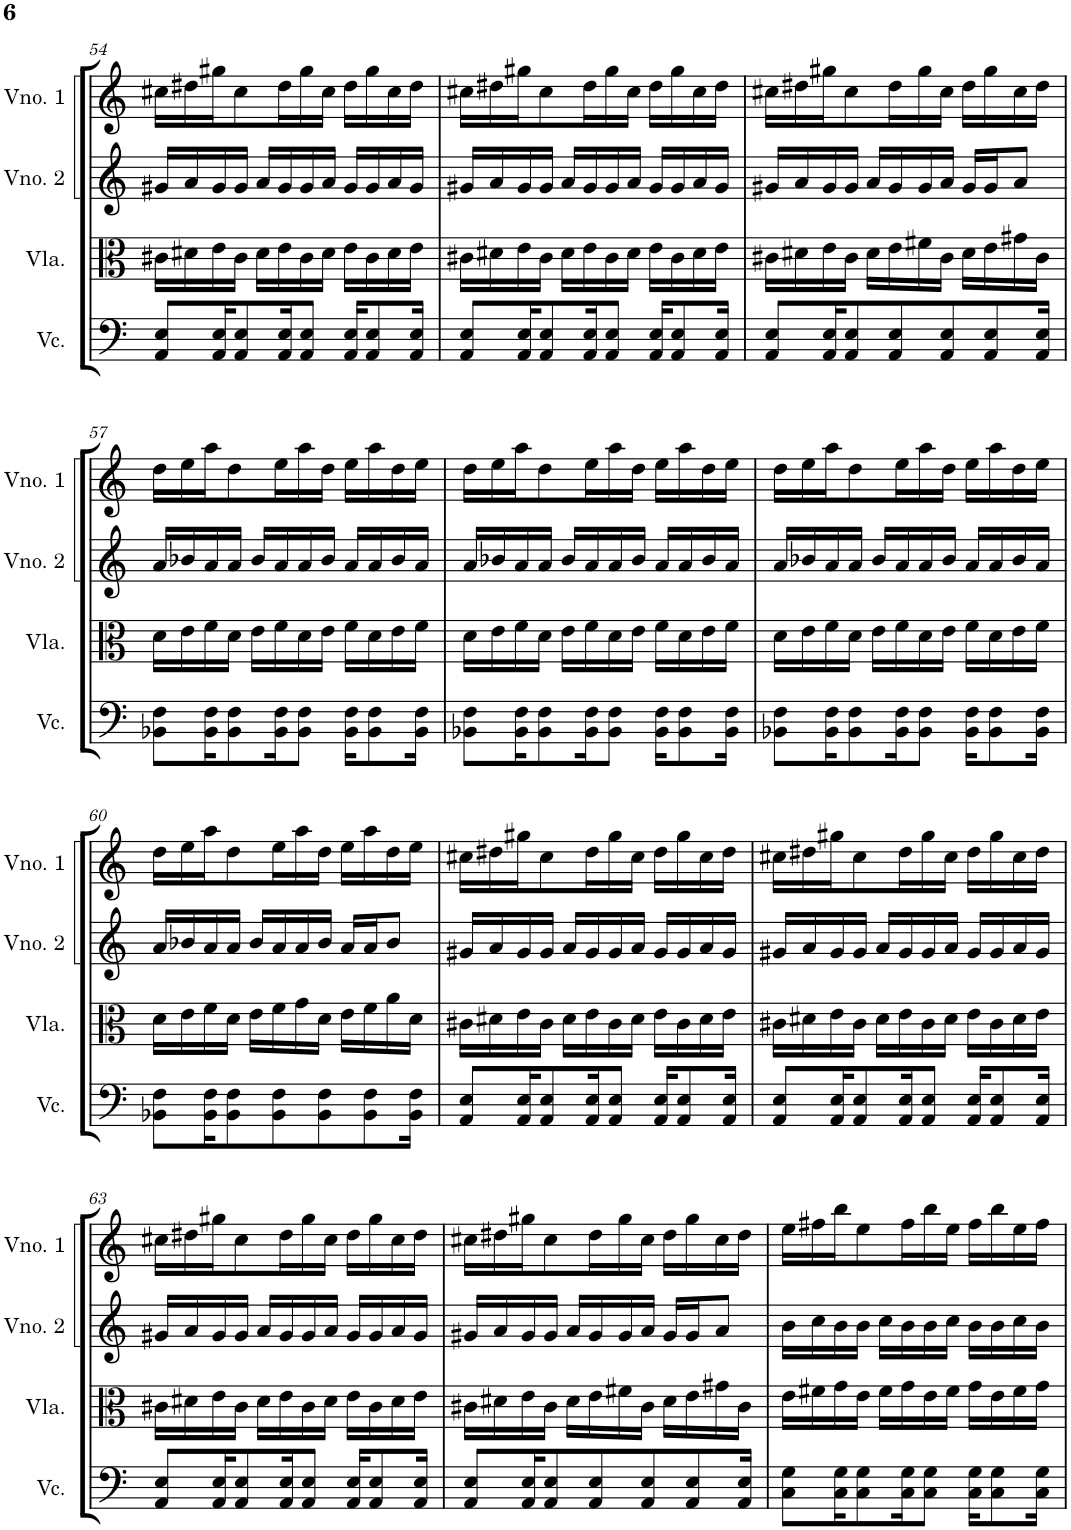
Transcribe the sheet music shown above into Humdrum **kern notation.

**kern	**kern	**kern	**kern
*part4	*part3	*part2	*part1
*staff4	*staff3	*staff2	*staff1
*I"Violoncelo	*I"Viola	*I"Violino 2	*I"Violino 1
*I'Vc.	*I'Vla.	*I'Vno. 2	*I'Vno. 1
!!LO:PB:g=z
*clefF4	*clefC3	*clefG2	*clefG2
*k[]	*k[]	*k[]	*k[]
*M3/4	*M3/4	*M3/4	*M3/4
=54	=54	=54	=54
8AA/ 8E/L	16c#X\LL	16g#X/LL	16cc#X\LL
.	16d#X\	16a/	16dd#X\
16AA/ 16E/K	16e\	16g#/	16gg#X\J
8AA/ 8E/	16c#\JJ	16g#/JJ	8cc#\
.	16d#\LL	16a/LL	.
16AA/ 16E/K	16e\	16g#/	16dd#\L
8AA/ 8E/J	16c#\	16g#/	16gg#\
.	16d#\JJ	16a/JJ	16cc#\JJ
16AA/ 16E/KL	16e\LL	16g#/LL	16dd#\LL
8AA/ 8E/	16c#\	16g#/	16gg#\
.	16d#\	16a/	16cc#\
16AA/ 16E/Jk	16e\JJ	16g#/JJ	16dd#\JJ
=55	=55	=55	=55
8AA/ 8E/L	16c#X\LL	16g#X/LL	16cc#X\LL
.	16d#X\	16a/	16dd#X\
16AA/ 16E/K	16e\	16g#/	16gg#X\J
8AA/ 8E/	16c#\JJ	16g#/JJ	8cc#\
.	16d#\LL	16a/LL	.
16AA/ 16E/K	16e\	16g#/	16dd#\L
8AA/ 8E/J	16c#\	16g#/	16gg#\
.	16d#\JJ	16a/JJ	16cc#\JJ
16AA/ 16E/KL	16e\LL	16g#/LL	16dd#\LL
8AA/ 8E/	16c#\	16g#/	16gg#\
.	16d#\	16a/	16cc#\
16AA/ 16E/Jk	16e\JJ	16g#/JJ	16dd#\JJ
=56	=56	=56	=56
8AA/ 8E/L	16c#X\LL	16g#X/LL	16cc#X\LL
.	16d#X\	16a/	16dd#X\
16AA/ 16E/K	16e\	16g#/	16gg#X\J
8AA/ 8E/	16c#\JJ	16g#/JJ	8cc#\
.	16d#\LL	16a/LL	.
8AA/ 8E/	16e\	16g#/	16dd#\L
.	16f#X\	16g#/	16gg#\
8AA/ 8E/	16c#\JJ	16a/JJ	16cc#\JJ
.	16d#\LL	16g#/LL	16dd#\LL
8AA/ 8E/	16e\	16g#/J	16gg#\
.	16g#X\	8a/J	16cc#\
16AA/ 16E/Jk	16c#\JJ	.	16dd#\JJ
!!LO:LB:g=z
=57	=57	=57	=57
8BB-X\ 8F\L	16d\LL	16a/LL	16dd\LL
.	16e\	16b-X/	16ee\
16BB-\ 16F\K	16f\	16a/	16aa\J
8BB-\ 8F\	16d\JJ	16a/JJ	8dd\
.	16e\LL	16b-/LL	.
16BB-\ 16F\K	16f\	16a/	16ee\L
8BB-\ 8F\J	16d\	16a/	16aa\
.	16e\JJ	16b-/JJ	16dd\JJ
16BB-\ 16F\KL	16f\LL	16a/LL	16ee\LL
8BB-\ 8F\	16d\	16a/	16aa\
.	16e\	16b-/	16dd\
16BB-\ 16F\Jk	16f\JJ	16a/JJ	16ee\JJ
=58	=58	=58	=58
8BB-X\ 8F\L	16d\LL	16a/LL	16dd\LL
.	16e\	16b-X/	16ee\
16BB-\ 16F\K	16f\	16a/	16aa\J
8BB-\ 8F\	16d\JJ	16a/JJ	8dd\
.	16e\LL	16b-/LL	.
16BB-\ 16F\K	16f\	16a/	16ee\L
8BB-\ 8F\J	16d\	16a/	16aa\
.	16e\JJ	16b-/JJ	16dd\JJ
16BB-\ 16F\KL	16f\LL	16a/LL	16ee\LL
8BB-\ 8F\	16d\	16a/	16aa\
.	16e\	16b-/	16dd\
16BB-\ 16F\Jk	16f\JJ	16a/JJ	16ee\JJ
=59	=59	=59	=59
8BB-X\ 8F\L	16d\LL	16a/LL	16dd\LL
.	16e\	16b-X/	16ee\
16BB-\ 16F\K	16f\	16a/	16aa\J
8BB-\ 8F\	16d\JJ	16a/JJ	8dd\
.	16e\LL	16b-/LL	.
16BB-\ 16F\K	16f\	16a/	16ee\L
8BB-\ 8F\J	16d\	16a/	16aa\
.	16e\JJ	16b-/JJ	16dd\JJ
16BB-\ 16F\KL	16f\LL	16a/LL	16ee\LL
8BB-\ 8F\	16d\	16a/	16aa\
.	16e\	16b-/	16dd\
16BB-\ 16F\Jk	16f\JJ	16a/JJ	16ee\JJ
!!LO:LB:g=z
=60	=60	=60	=60
8BB-X\ 8F\L	16d\LL	16a/LL	16dd\LL
.	16e\	16b-X/	16ee\
16BB-\ 16F\K	16f\	16a/	16aa\J
8BB-\ 8F\	16d\JJ	16a/JJ	8dd\
.	16e\LL	16b-/LL	.
8BB-\ 8F\	16f\	16a/	16ee\L
.	16g\	16a/	16aa\
8BB-\ 8F\	16d\JJ	16b-/JJ	16dd\JJ
.	16e\LL	16a/LL	16ee\LL
8BB-\ 8F\	16f\	16a/J	16aa\
.	16a\	8b-/J	16dd\
16BB-\ 16F\Jk	16d\JJ	.	16ee\JJ
=61	=61	=61	=61
8AA/ 8E/L	16c#X\LL	16g#X/LL	16cc#X\LL
.	16d#X\	16a/	16dd#X\
16AA/ 16E/K	16e\	16g#/	16gg#X\J
8AA/ 8E/	16c#\JJ	16g#/JJ	8cc#\
.	16d#\LL	16a/LL	.
16AA/ 16E/K	16e\	16g#/	16dd#\L
8AA/ 8E/J	16c#\	16g#/	16gg#\
.	16d#\JJ	16a/JJ	16cc#\JJ
16AA/ 16E/KL	16e\LL	16g#/LL	16dd#\LL
8AA/ 8E/	16c#\	16g#/	16gg#\
.	16d#\	16a/	16cc#\
16AA/ 16E/Jk	16e\JJ	16g#/JJ	16dd#\JJ
=62	=62	=62	=62
8AA/ 8E/L	16c#X\LL	16g#X/LL	16cc#X\LL
.	16d#X\	16a/	16dd#X\
16AA/ 16E/K	16e\	16g#/	16gg#X\J
8AA/ 8E/	16c#\JJ	16g#/JJ	8cc#\
.	16d#\LL	16a/LL	.
16AA/ 16E/K	16e\	16g#/	16dd#\L
8AA/ 8E/J	16c#\	16g#/	16gg#\
.	16d#\JJ	16a/JJ	16cc#\JJ
16AA/ 16E/KL	16e\LL	16g#/LL	16dd#\LL
8AA/ 8E/	16c#\	16g#/	16gg#\
.	16d#\	16a/	16cc#\
16AA/ 16E/Jk	16e\JJ	16g#/JJ	16dd#\JJ
!!LO:LB:g=z
=63	=63	=63	=63
8AA/ 8E/L	16c#X\LL	16g#X/LL	16cc#X\LL
.	16d#X\	16a/	16dd#X\
16AA/ 16E/K	16e\	16g#/	16gg#X\J
8AA/ 8E/	16c#\JJ	16g#/JJ	8cc#\
.	16d#\LL	16a/LL	.
16AA/ 16E/K	16e\	16g#/	16dd#\L
8AA/ 8E/J	16c#\	16g#/	16gg#\
.	16d#\JJ	16a/JJ	16cc#\JJ
16AA/ 16E/KL	16e\LL	16g#/LL	16dd#\LL
8AA/ 8E/	16c#\	16g#/	16gg#\
.	16d#\	16a/	16cc#\
16AA/ 16E/Jk	16e\JJ	16g#/JJ	16dd#\JJ
=64	=64	=64	=64
8AA/ 8E/L	16c#X\LL	16g#X/LL	16cc#X\LL
.	16d#X\	16a/	16dd#X\
16AA/ 16E/K	16e\	16g#/	16gg#X\J
8AA/ 8E/	16c#\JJ	16g#/JJ	8cc#\
.	16d#\LL	16a/LL	.
8AA/ 8E/	16e\	16g#/	16dd#\L
.	16f#X\	16g#/	16gg#\
8AA/ 8E/	16c#\JJ	16a/JJ	16cc#\JJ
.	16d#\LL	16g#/LL	16dd#\LL
8AA/ 8E/	16e\	16g#/J	16gg#\
.	16g#X\	8a/J	16cc#\
16AA/ 16E/Jk	16c#\JJ	.	16dd#\JJ
=65	=65	=65	=65
8C\ 8G\L	16e\LL	16b\LL	16ee\LL
.	16f#X\	16cc\	16ff#X\
16C\ 16G\K	16g\	16b\	16bb\J
8C\ 8G\	16e\JJ	16b\JJ	8ee\
.	16f#\LL	16cc\LL	.
16C\ 16G\K	16g\	16b\	16ff#\L
8C\ 8G\J	16e\	16b\	16bb\
.	16f#\JJ	16cc\JJ	16ee\JJ
16C\ 16G\KL	16g\LL	16b\LL	16ff#\LL
8C\ 8G\	16e\	16b\	16bb\
.	16f#\	16cc\	16ee\
16C\ 16G\Jk	16g\JJ	16b\JJ	16ff#\JJ
=	=	=	=
*-	*-	*-	*-
